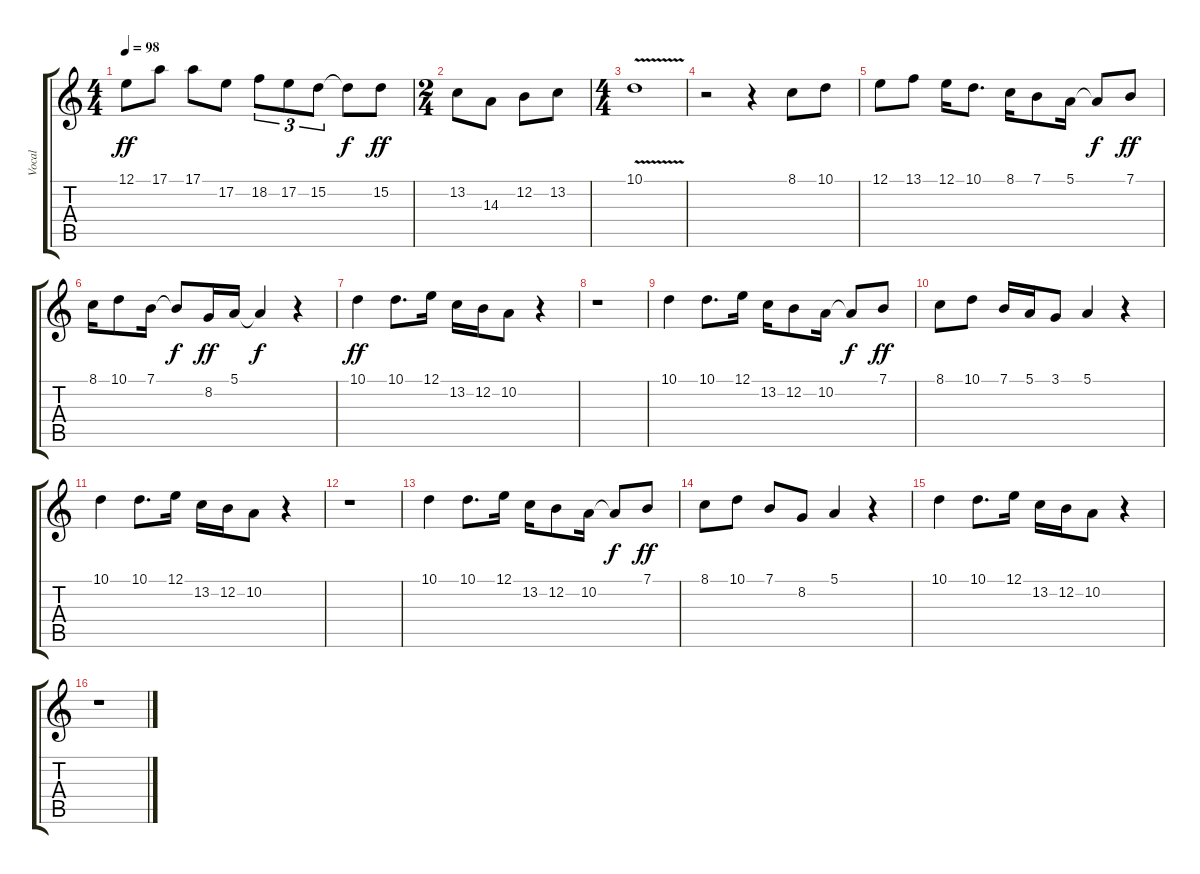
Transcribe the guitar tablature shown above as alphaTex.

\track ("Vocal" "Vocal") {instrument acousticgrandpiano}
\staff {score tabs}
\tuning (E4 B3 G3 D3 A2 E2) {hide}
\ts (4 4)
\tempo 98
\clef g2
\ks c
12.1.8{dy ff} 17.1.8 17.1.8 17.2.8 18.2.8{tu (3 2)} 17.2.8{tu (3 2)} 15.2.8{tu (3 2)} 15.2{t}.8{dy f} 15.2.8{dy ff} |
\ts (2 4)
13.2.8 14.3.8 12.2.8 13.2.8 |
\ts (4 4)
10.1{v}.1 |
r.2 r.4 8.1.8 10.1.8 |
12.1.8 13.1.8 12.1.16 10.1.8{d} 8.1.16 7.1.8 5.1.16 5.1{t}.8{dy f} 7.1.8{dy ff} |
8.1.16 10.1.8 7.1.16 7.1{t}.8{dy f} 8.2.16{dy ff} 5.1.16 5.1{t}.4{dy f} r.4 |
10.1.4{dy ff} 10.1.8{d} 12.1.16 13.2.16 12.2.16 10.2.8 r.4 |
r.1 |
10.1.4 10.1.8{d} 12.1.16 13.2.16 12.2.8 10.2.16 10.2{t}.8{dy f} 7.1.8{dy ff} |
8.1.8 10.1.8 7.1.16 5.1.16 3.1.8 5.1.4 r.4 |
10.1.4 10.1.8{d} 12.1.16 13.2.16 12.2.16 10.2.8 r.4 |
r.1 |
10.1.4 10.1.8{d} 12.1.16 13.2.16 12.2.8 10.2.16 10.2{t}.8{dy f} 7.1.8{dy ff} |
8.1.8 10.1.8 7.1.8 8.2.8 5.1.4 r.4 |
10.1.4 10.1.8{d} 12.1.16 13.2.16 12.2.16 10.2.8 r.4 |
r.1
